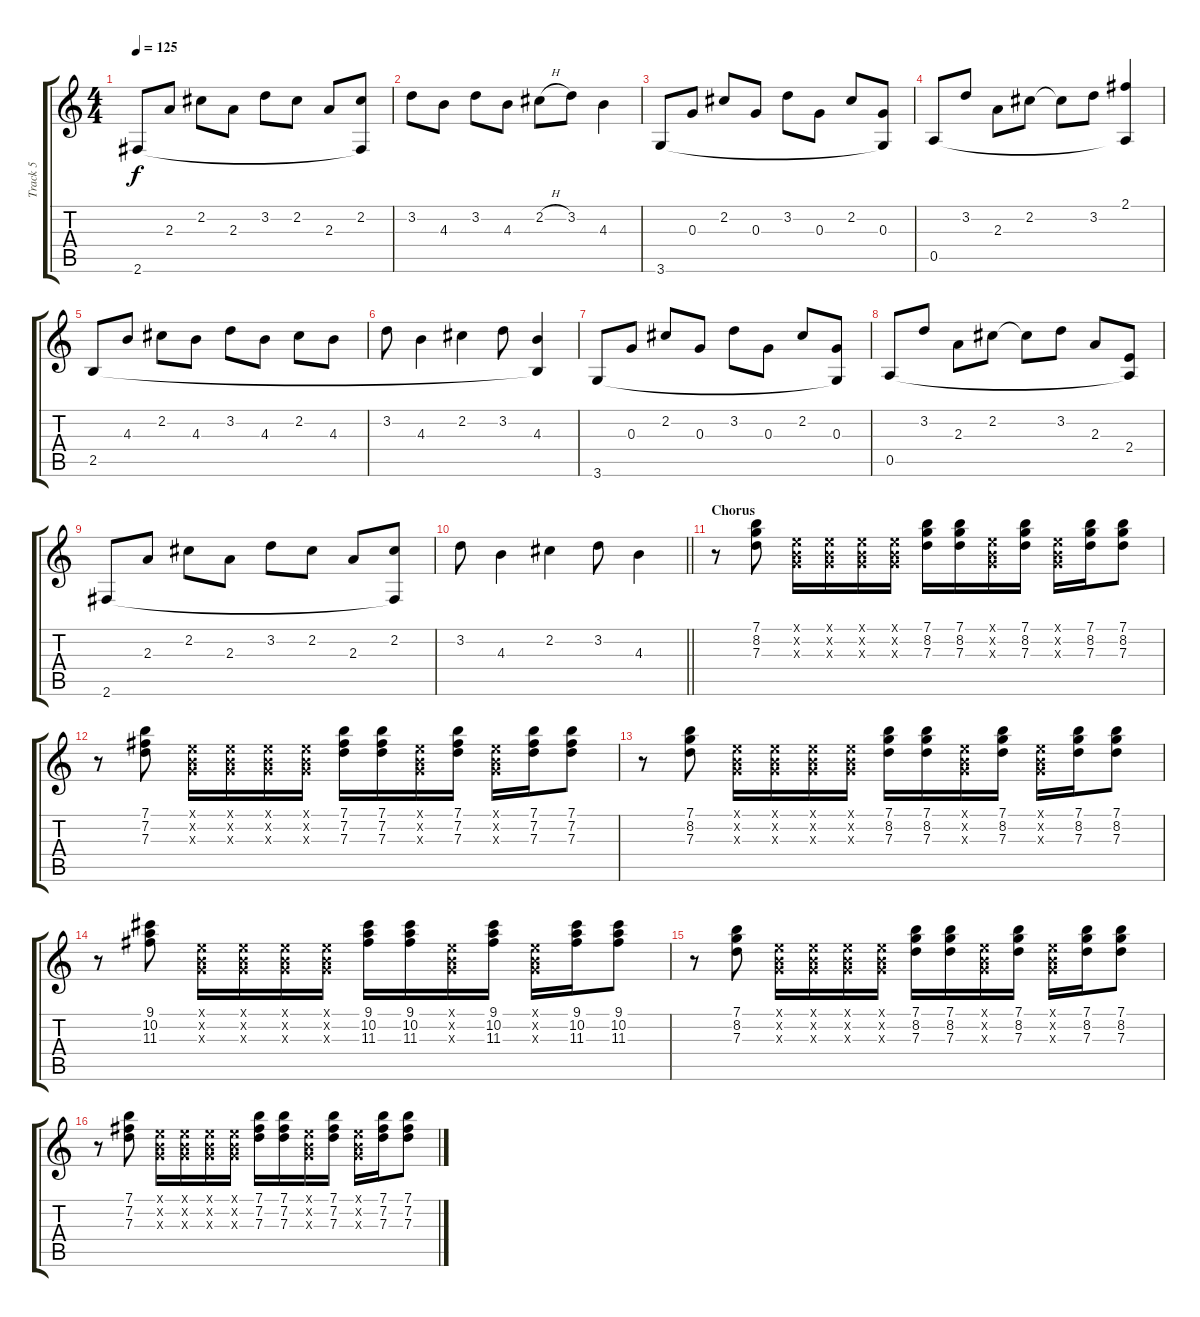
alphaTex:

\track ("Track 5" "Track 5") {instrument electricguitarjazz}
\staff {score tabs}
\tuning (E4 B3 G3 D3 A2 E2) {hide}
\ts (4 4)
\tempo 125
\clef g2
\ks c
2.6.8{dy f} 2.3.8 2.2.8 2.3.8 3.2.8 2.2.8 2.3.8 (2.2 2.6{t}).8 |
3.2.8 4.3.8 3.2.8 4.3.8 2.2{h}.8 3.2.8 4.3.4 |
3.6.8 0.3.8 2.2.8 0.3.8 3.2.8 0.3.8 2.2.8 (0.3 3.6{t}).8 |
0.5.8 3.2.8 2.3.8 2.2.8 2.2{t}.8 3.2.8 (2.1 0.5{t}).4 |
2.5.8 4.3.8 2.2.8 4.3.8 3.2.8 4.3.8 2.2.8 4.3.8 |
3.2.8 4.3.4 2.2.4 3.2.8 (4.3 2.5{t}).4 |
3.6.8 0.3.8 2.2.8 0.3.8 3.2.8 0.3.8 2.2.8 (0.3 3.6{t}).8 |
0.5.8 3.2.8 2.3.8 2.2.8 2.2{t}.8 3.2.8 2.3.8 (2.4 0.5{t}).8 |
2.6.8 2.3.8 2.2.8 2.3.8 3.2.8 2.2.8 2.3.8 (2.2 2.6{t}).8 |
\barLineRight lightlight
3.2.8 4.3.4 2.2.4 3.2.8 4.3.4 |
\section ("" "Chorus")
r.8 (7.1 8.2 7.3).8 (0.1{x} 0.2{x} 0.3{x}).16 (0.1{x} 0.2{x} 0.3{x}).16 (0.1{x} 0.2{x} 0.3{x}).16 (0.1{x} 0.2{x} 0.3{x}).16 (7.1 8.2 7.3).16 (7.1 8.2 7.3).16 (0.1{x} 0.2{x} 0.3{x}).16 (7.1 8.2 7.3).16 (0.1{x} 0.2{x} 0.3{x}).16 (7.1 8.2 7.3).16 (7.1 8.2 7.3).8 |
r.8 (7.1 7.2 7.3).8 (0.1{x} 0.2{x} 0.3{x}).16 (0.1{x} 0.2{x} 0.3{x}).16 (0.1{x} 0.2{x} 0.3{x}).16 (0.1{x} 0.2{x} 0.3{x}).16 (7.1 7.2 7.3).16 (7.1 7.2 7.3).16 (0.1{x} 0.2{x} 0.3{x}).16 (7.1 7.2 7.3).16 (0.1{x} 0.2{x} 0.3{x}).16 (7.1 7.2 7.3).16 (7.1 7.2 7.3).8 |
r.8 (7.1 8.2 7.3).8 (0.1{x} 0.2{x} 0.3{x}).16 (0.1{x} 0.2{x} 0.3{x}).16 (0.1{x} 0.2{x} 0.3{x}).16 (0.1{x} 0.2{x} 0.3{x}).16 (7.1 8.2 7.3).16 (7.1 8.2 7.3).16 (0.1{x} 0.2{x} 0.3{x}).16 (7.1 8.2 7.3).16 (0.1{x} 0.2{x} 0.3{x}).16 (7.1 8.2 7.3).16 (7.1 8.2 7.3).8 |
r.8 (9.1 10.2 11.3).8 (0.1{x} 0.2{x} 0.3{x}).16 (0.1{x} 0.2{x} 0.3{x}).16 (0.1{x} 0.2{x} 0.3{x}).16 (0.1{x} 0.2{x} 0.3{x}).16 (9.1 10.2 11.3).16 (9.1 10.2 11.3).16 (0.1{x} 0.2{x} 0.3{x}).16 (9.1 10.2 11.3).16 (0.1{x} 0.2{x} 0.3{x}).16 (9.1 10.2 11.3).16 (9.1 10.2 11.3).8 |
r.8 (7.1 8.2 7.3).8 (0.1{x} 0.2{x} 0.3{x}).16 (0.1{x} 0.2{x} 0.3{x}).16 (0.1{x} 0.2{x} 0.3{x}).16 (0.1{x} 0.2{x} 0.3{x}).16 (7.1 8.2 7.3).16 (7.1 8.2 7.3).16 (0.1{x} 0.2{x} 0.3{x}).16 (7.1 8.2 7.3).16 (0.1{x} 0.2{x} 0.3{x}).16 (7.1 8.2 7.3).16 (7.1 8.2 7.3).8 |
r.8 (7.1 7.2 7.3).8 (0.1{x} 0.2{x} 0.3{x}).16 (0.1{x} 0.2{x} 0.3{x}).16 (0.1{x} 0.2{x} 0.3{x}).16 (0.1{x} 0.2{x} 0.3{x}).16 (7.1 7.2 7.3).16 (7.1 7.2 7.3).16 (0.1{x} 0.2{x} 0.3{x}).16 (7.1 7.2 7.3).16 (0.1{x} 0.2{x} 0.3{x}).16 (7.1 7.2 7.3).16 (7.1 7.2 7.3).8
